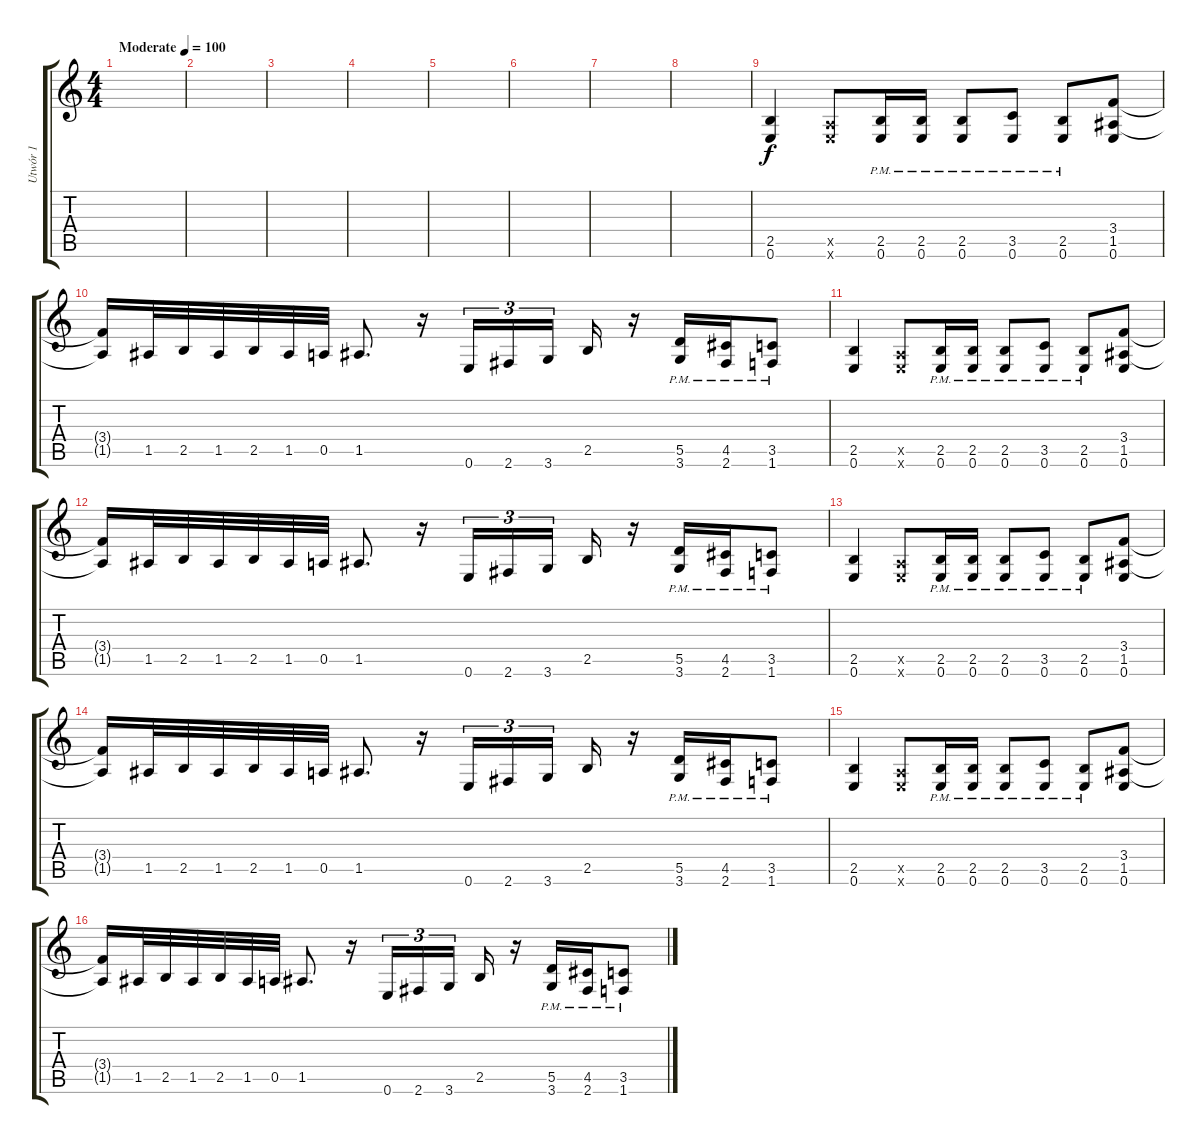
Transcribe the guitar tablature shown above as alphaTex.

\track ("Utwór 1" "Utwór 1") {instrument distortionguitar}
\staff {score tabs}
\tuning (E4 B3 G3 D3 A2 E2) {hide}
\ts (4 4)
\tempo (100 "Moderate")
\clef g2
\ks c
|
|
|
|
|
|
|
|
(2.5 0.6).4 (0.5{x} 0.6{x}).8 (2.5{pm} 0.6{pm}).16 (2.5{pm} 0.6{pm}).16 (2.5{pm} 0.6{pm}).8 (3.5{pm} 0.6{pm}).8 (2.5{pm} 0.6{pm}).8 (3.4 1.5 0.6).8 |
(3.4{t} 1.5{t}).16 1.5.32 2.5.32 1.5.32 2.5.32 1.5.32 0.5.32 1.5.8{d} r.16 0.6.16{tu (3 2)} 2.6.16{tu (3 2)} 3.6.16{tu (3 2) beam splitsecondary} 2.5.16 r.16 (5.5 3.6{pm}).16 (4.5 2.6{pm}).16 (3.5{pm} 1.6).8 |
(2.5 0.6).4 (0.5{x} 0.6{x}).8 (2.5{pm} 0.6{pm}).16 (2.5{pm} 0.6{pm}).16 (2.5{pm} 0.6{pm}).8 (3.5{pm} 0.6{pm}).8 (2.5{pm} 0.6{pm}).8 (3.4 1.5 0.6).8 |
(3.4{t} 1.5{t}).16 1.5.32 2.5.32 1.5.32 2.5.32 1.5.32 0.5.32 1.5.8{d} r.16 0.6.16{tu (3 2)} 2.6.16{tu (3 2)} 3.6.16{tu (3 2) beam splitsecondary} 2.5.16 r.16 (5.5 3.6{pm}).16 (4.5 2.6{pm}).16 (3.5{pm} 1.6).8 |
(2.5 0.6).4 (0.5{x} 0.6{x}).8 (2.5{pm} 0.6{pm}).16 (2.5{pm} 0.6{pm}).16 (2.5{pm} 0.6{pm}).8 (3.5{pm} 0.6{pm}).8 (2.5{pm} 0.6{pm}).8 (3.4 1.5 0.6).8 |
(3.4{t} 1.5{t}).16 1.5.32 2.5.32 1.5.32 2.5.32 1.5.32 0.5.32 1.5.8{d} r.16 0.6.16{tu (3 2)} 2.6.16{tu (3 2)} 3.6.16{tu (3 2) beam splitsecondary} 2.5.16 r.16 (5.5 3.6{pm}).16 (4.5 2.6{pm}).16 (3.5{pm} 1.6).8 |
(2.5 0.6).4 (0.5{x} 0.6{x}).8 (2.5{pm} 0.6{pm}).16 (2.5{pm} 0.6{pm}).16 (2.5{pm} 0.6{pm}).8 (3.5{pm} 0.6{pm}).8 (2.5{pm} 0.6{pm}).8 (3.4 1.5 0.6).8 |
(3.4{t} 1.5{t}).16 1.5.32 2.5.32 1.5.32 2.5.32 1.5.32 0.5.32 1.5.8{d} r.16 0.6.16{tu (3 2)} 2.6.16{tu (3 2)} 3.6.16{tu (3 2) beam splitsecondary} 2.5.16 r.16 (5.5 3.6{pm}).16 (4.5 2.6{pm}).16 (3.5{pm} 1.6).8
